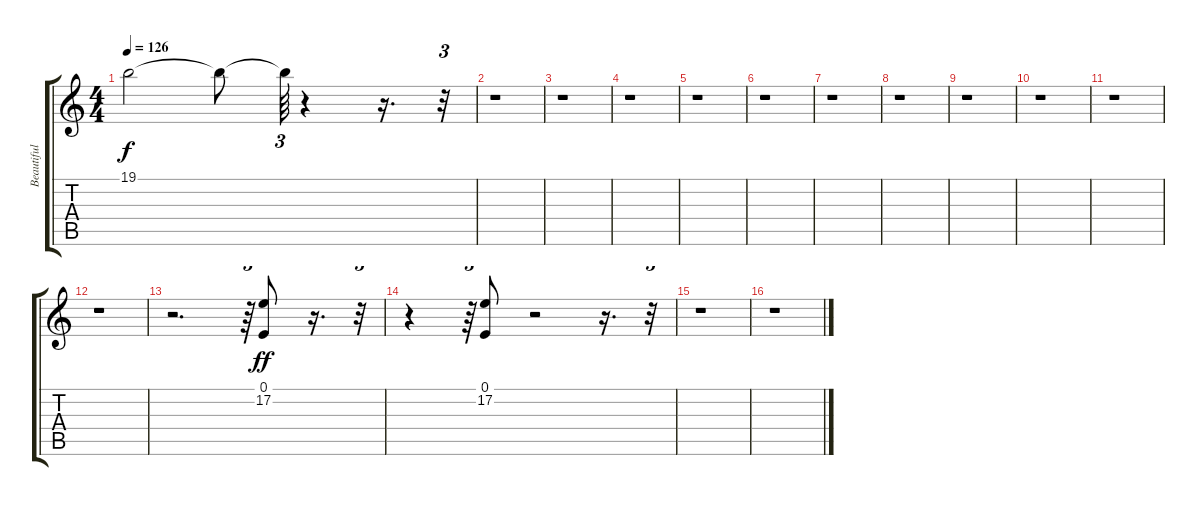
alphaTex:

\track ("Beautiful Brass" "Beautiful ") {instrument brasssection}
\staff {score tabs}
\tuning (E4 B3 G3 D3 A2 E2) {hide}
\ts (4 4)
\tempo 126
\clef g2
\ks c
19.1{t}.2{dy f} 19.1{t}.8 19.1{t}.64{tu (3 2)} r.4 r.16{d} r.32{tu (3 2)} |
r.1 |
r.1 |
r.1 |
r.1 |
r.1 |
r.1 |
r.1 |
r.1 |
r.1 |
r.1 |
r.1 |
r.2{d} r.64{tu (3 2)} (0.1 17.2).8{dy ff} r.16{d} r.32{tu (3 2)} |
r.4 r.64{tu (3 2)} (0.1 17.2).8 r.2 r.16{d} r.32{tu (3 2)} |
r.1 |
r.1
